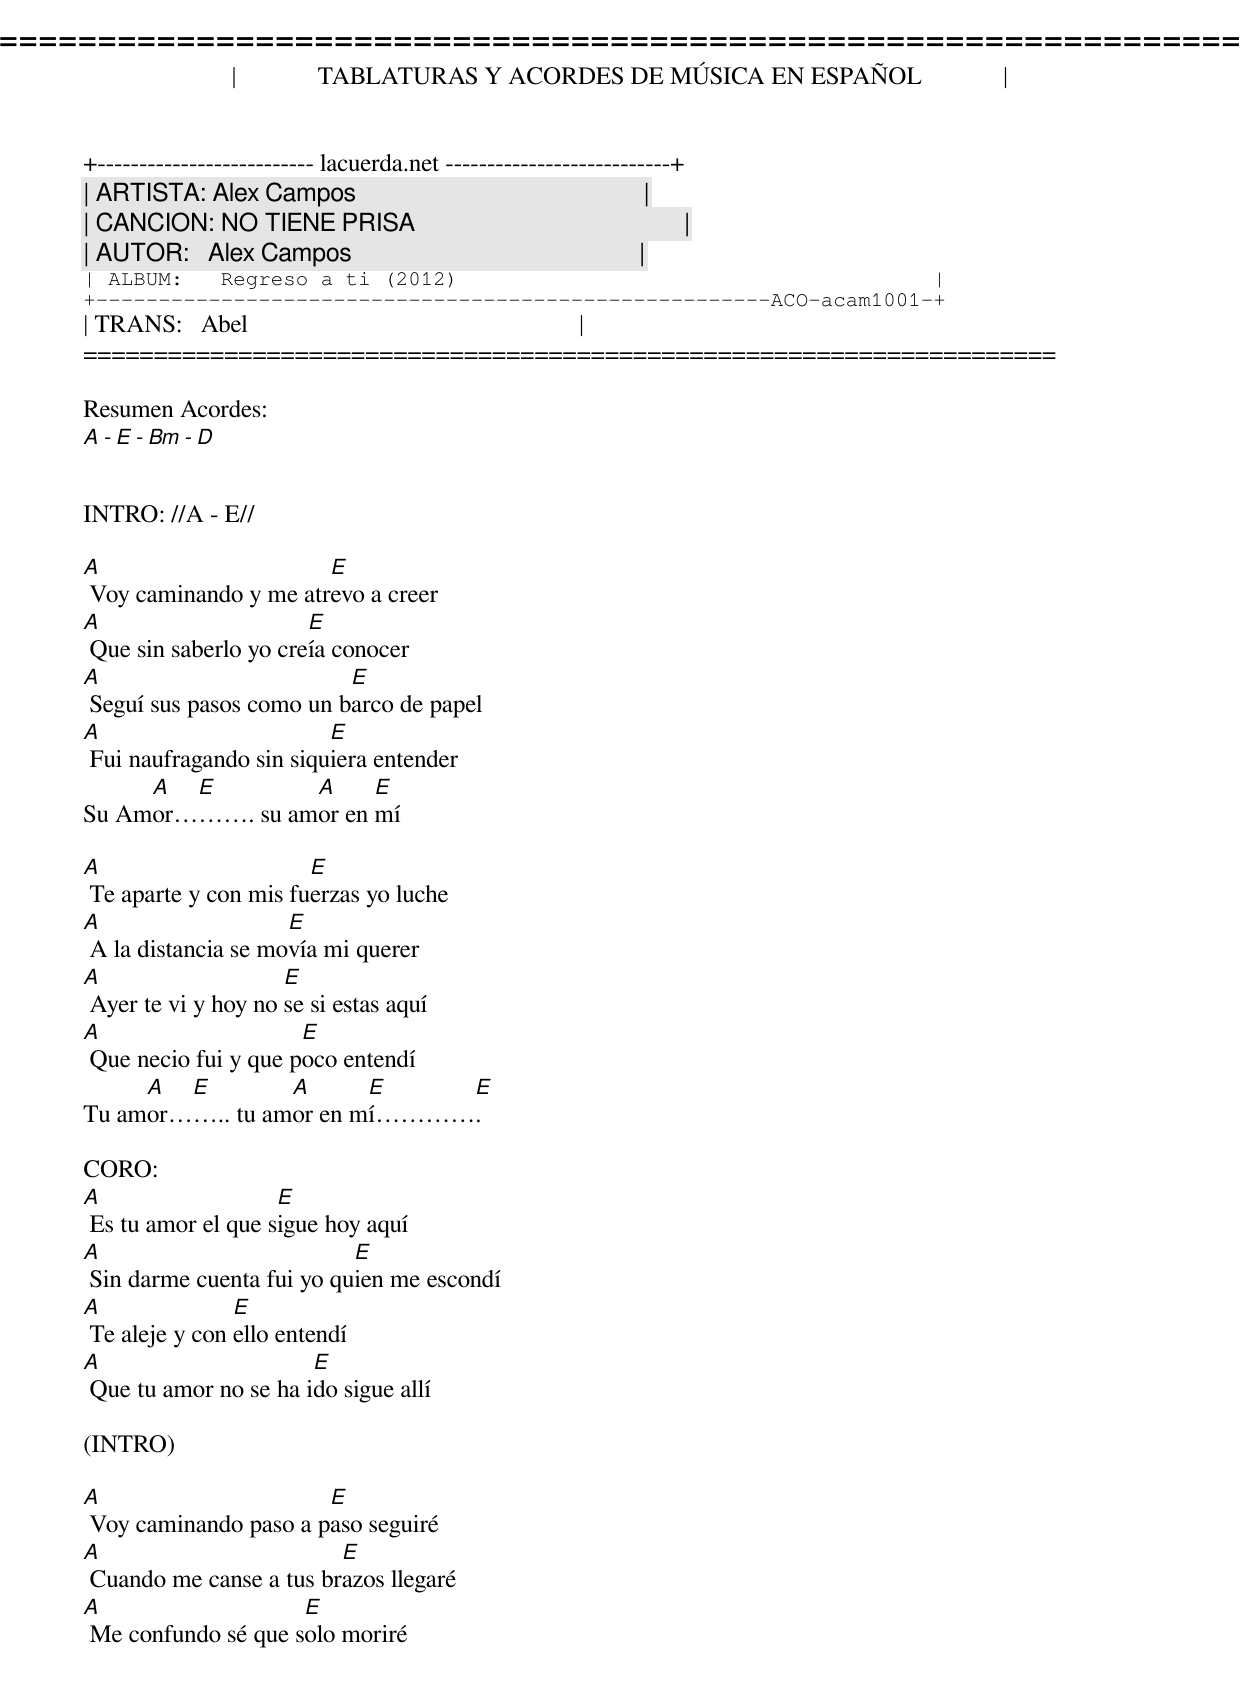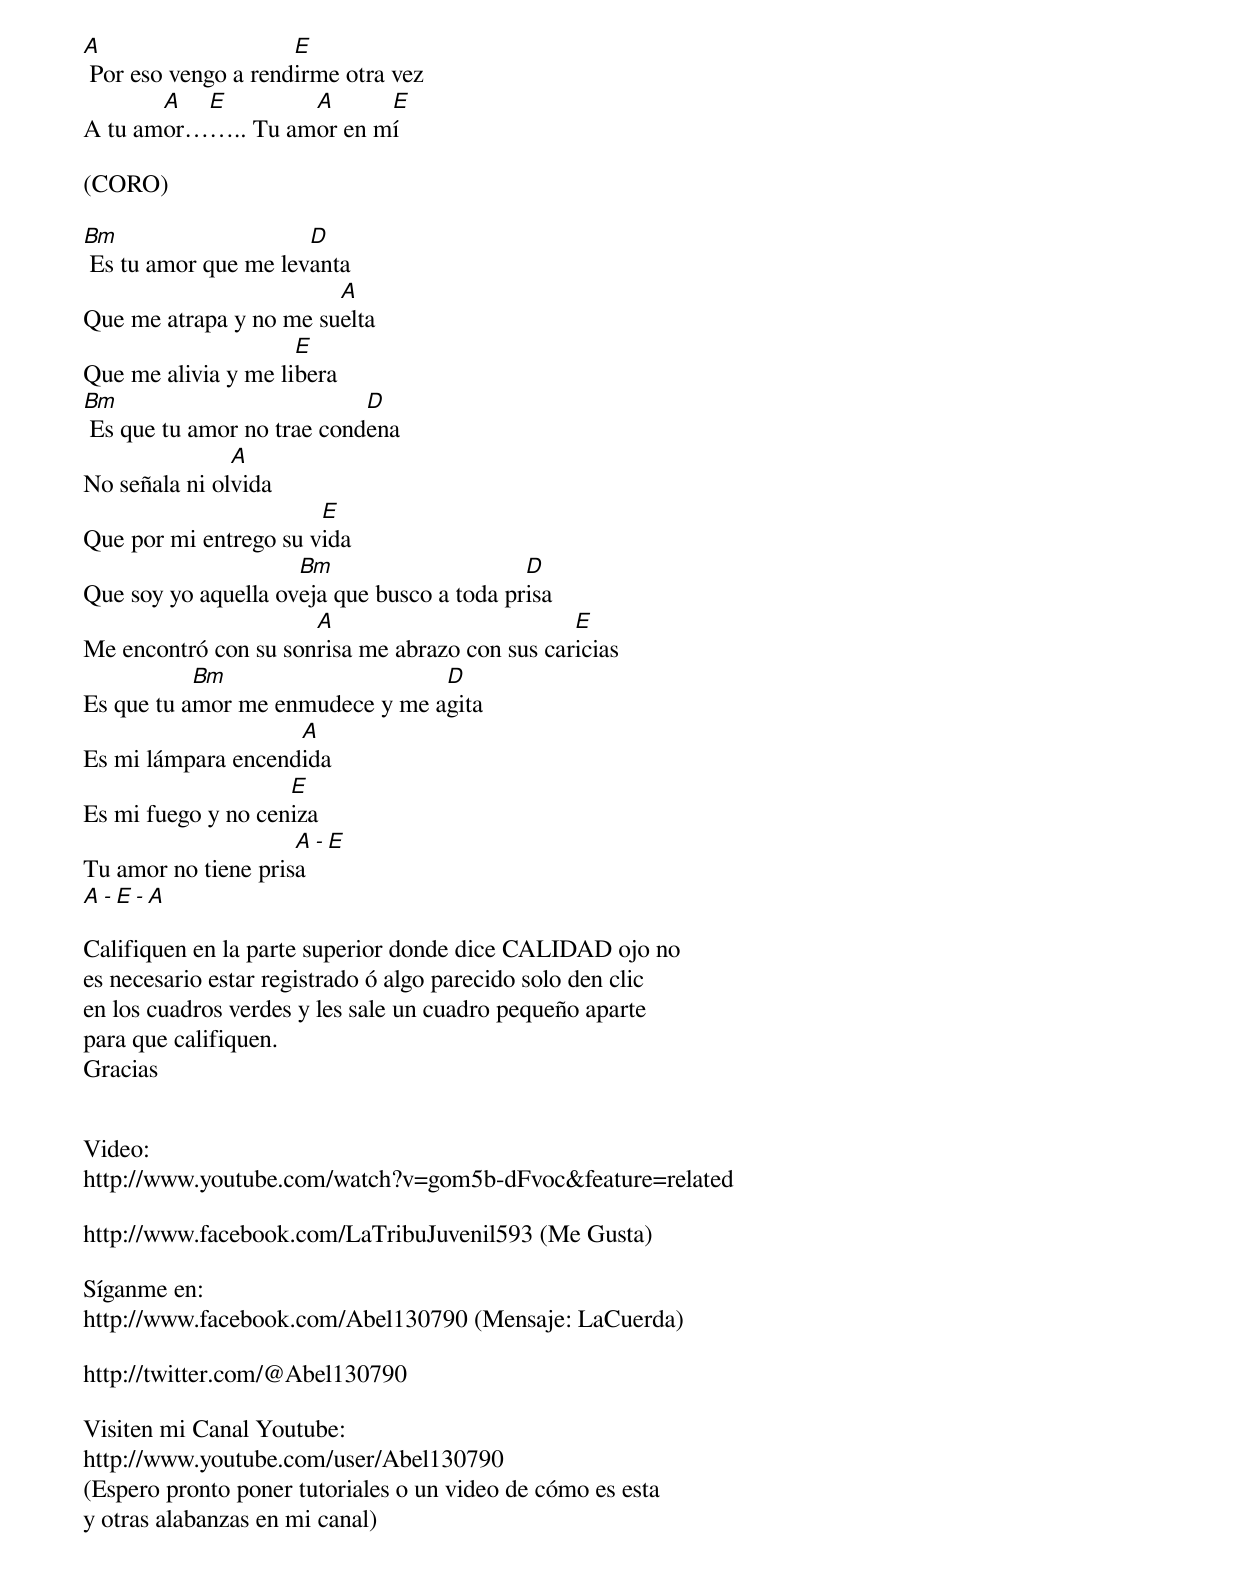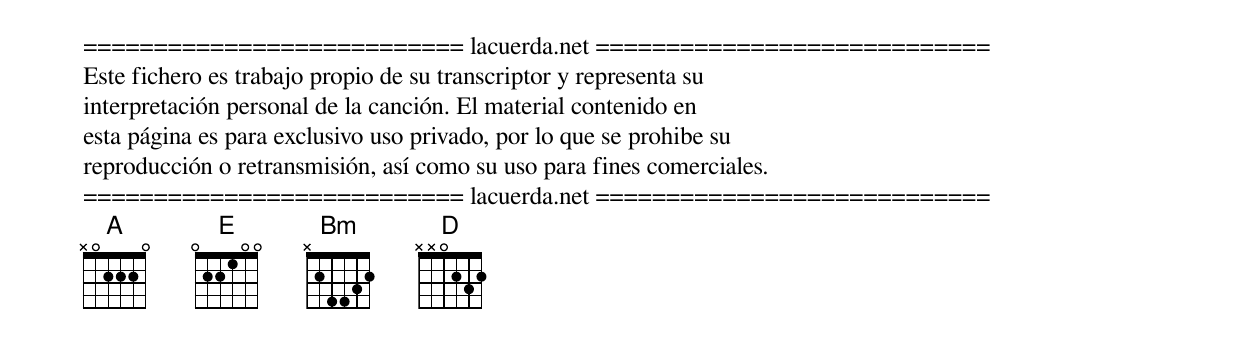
=====================================================================
|             TABLATURAS Y ACORDES DE MÚSICA EN ESPAÑOL             |
+-------------------------- lacuerda.net ---------------------------+
| ARTISTA: Alex Campos                                              |
| CANCION: NO TIENE PRISA                                           |
| AUTOR:   Alex Campos                                              |
| ALBUM:   Regreso a ti (2012)                                      |
+------------------------------------------------------ACO-acam1001-+
| TRANS:   Abel                                                     |
=====================================================================

Resumen Acordes:
A - E - Bm - D


INTRO: //A - E//

A                      E
 Voy caminando y me atrevo a creer
A                      E
 Que sin saberlo yo creía conocer
A                         E
 Seguí sus pasos como un barco de papel
A                        E
 Fui naufragando sin siquiera entender
     A  E        A     E
Su Amor. su amor en mí

A                      E
 Te aparte y con mis fuerzas yo luche
A                    E
 A la distancia se movía mi querer
A                    E
 Ayer te vi y hoy no se si estas aquí
A                     E
 Que necio fui y que poco entendí
     A  E        A      E    E
Tu amor.. tu amor en mí.

CORO:
A                   E
 Es tu amor el que sigue hoy aquí
A                          E
 Sin darme cuenta fui yo quien me escondí
A               E
 Te aleje y con ello entendí
A                      E
 Que tu amor no se ha ido sigue allí

(INTRO)

A                      E
 Voy caminando paso a paso seguiré
A                        E
 Cuando me canse a tus brazos llegaré
A                    E
 Me confundo sé que solo moriré
A                    E
 Por eso vengo a rendirme otra vez
       A  E        A      E
A tu amor.. Tu amor en mí

(CORO)

Bm                    D
 Es tu amor que me levanta
                        A
Que me atrapa y no me suelta
                     E
Que me alivia y me libera
Bm                          D
 Es que tu amor no trae condena
               A
No señala ni olvida
                       E
Que por mi entrego su vida
                     Bm                     D
Que soy yo aquella oveja que busco a toda prisa
                      A                         E
Me encontró con su sonrisa me abrazo con sus caricias
           Bm                    D
Es que tu amor me enmudece y me agita
                    A
Es mi lámpara encendida
                    E
Es mi fuego y no ceniza
                     A - E
Tu amor no tiene prisa
A - E - A

Califiquen en la parte superior donde dice CALIDAD ojo no
es necesario estar registrado ó algo parecido solo den clic
en los cuadros verdes y les sale un cuadro pequeño aparte
para que califiquen.
Gracias


Video:
http://www.youtube.com/watch?v=gom5b-dFvoc&feature=related

http://www.facebook.com/LaTribuJuvenil593 (Me Gusta)

Síganme en:
http://www.facebook.com/Abel130790 (Mensaje: LaCuerda)

http://twitter.com/@Abel130790

Visiten mi Canal Youtube:
http://www.youtube.com/user/Abel130790
(Espero pronto poner tutoriales o un video de cómo es esta
y otras alabanzas en mi canal)


=========================== lacuerda.net ============================
Este fichero es trabajo propio de su transcriptor y representa su
interpretación personal de la canción. El material contenido en
esta página es para exclusivo uso privado, por lo que se prohibe su
reproducción o retransmisión, así como su uso para fines comerciales.
=========================== lacuerda.net ============================
